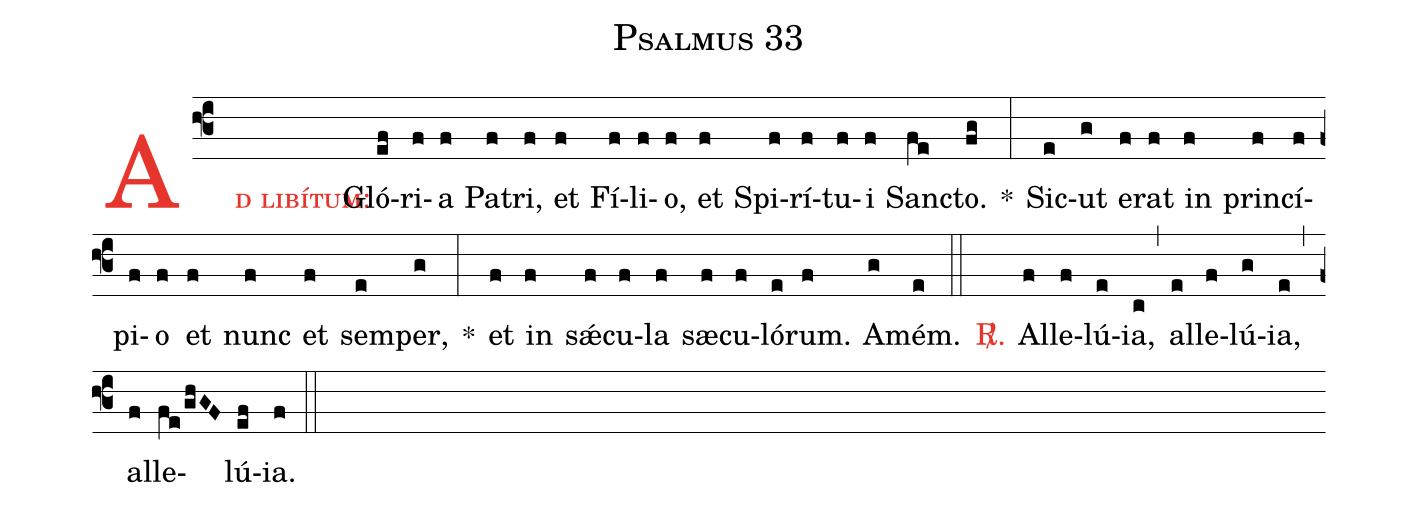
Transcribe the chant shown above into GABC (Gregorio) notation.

name: Psalmus 33;
%%
(f3)

<nlba><c><sc>Ad libítum:</sc></c>() Gló</nlba>(ef)ri(f)a(f) Pa(f)tri,(f) et(f) Fí(f)li(f)o,(f) et(f) Spi(f)rí(f)tu(f)i(f) Sanc(fe)to.(fg) *(:) Sic(e)ut(g) e(f)rat(f) in(f) prin(f)cí(f)pi(f)o(f) et(f) nunc(f) et(f) sem(e)per,(g) *(:) et(f) in(f) sǽ(f)cu(f)la(f) sæ(f)cu(f)ló(e)rum.(f) A(g)mém.(e)

(::)

<nlba><c><sp>R/</sp>.</c>() Al</nlba>(f)le(f)lú(e)ia,(c) (,) al(e)le(f)lú(g)ia,(e) (,) al(f)le(fe/ghGF)lú(ef)ia.(f)

(::)
